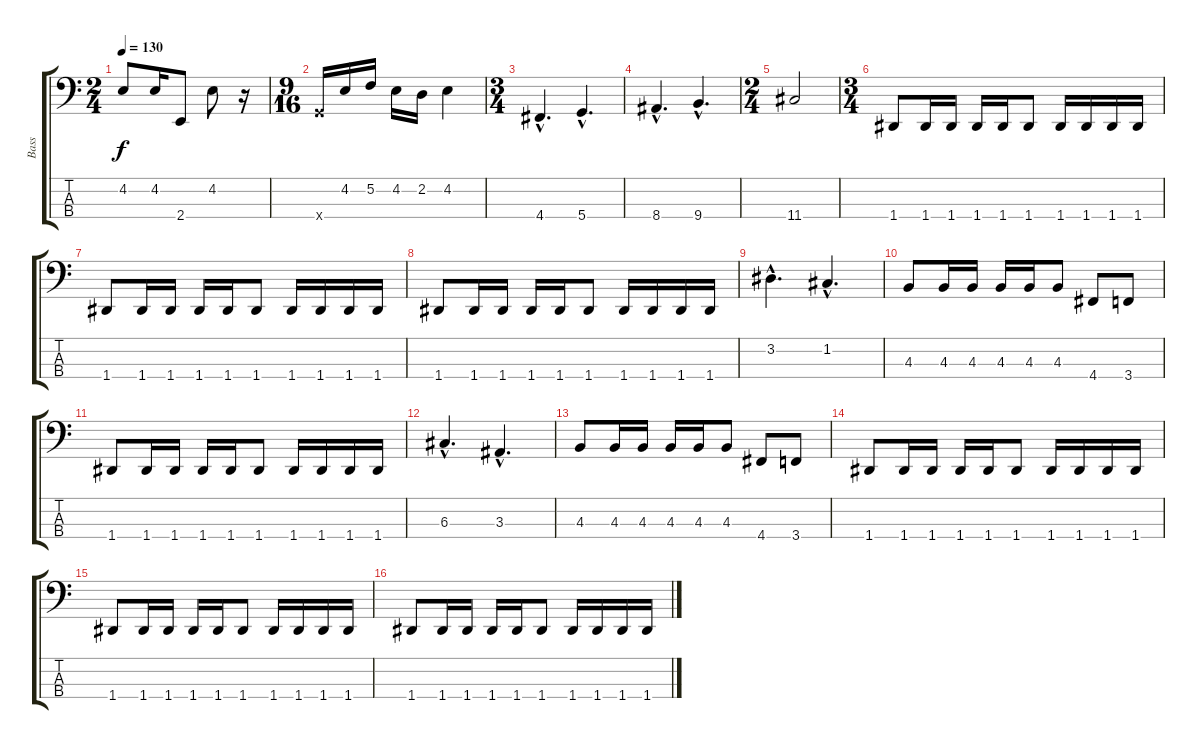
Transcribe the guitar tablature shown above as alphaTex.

\track ("Bass" "Bass") {instrument electricbassfinger}
\staff {score tabs}
\tuning (F2 C2 G1 D1) {hide}
\ts (2 4)
\tempo 130
\clef f4
\ks c
4.2.8{dy f} 4.2.16 2.4.8 4.2.8 r.16 |
\ts (9 16)
5.4{x}.16 4.2.16 5.2.16 4.2.16 2.2.16 4.2.4 |
\ts (3 4)
4.4{hac}.4{d} 5.4{hac}.4{d} |
8.4{hac}.4{d} 9.4{hac}.4{d} |
\ts (2 4)
11.4.2 |
\ts (3 4)
1.4.8 1.4.16 1.4.16 1.4.16 1.4.16 1.4.8 1.4.16 1.4.16 1.4.16 1.4.16 |
1.4.8 1.4.16 1.4.16 1.4.16 1.4.16 1.4.8 1.4.16 1.4.16 1.4.16 1.4.16 |
1.4.8 1.4.16 1.4.16 1.4.16 1.4.16 1.4.8 1.4.16 1.4.16 1.4.16 1.4.16 |
3.2{hac}.4{d} 1.2{hac}.4{d} |
4.3.8 4.3.16 4.3.16 4.3.16 4.3.16 4.3.8 4.4.8 3.4.8 |
1.4.8 1.4.16 1.4.16 1.4.16 1.4.16 1.4.8 1.4.16 1.4.16 1.4.16 1.4.16 |
6.3{hac}.4{d} 3.3{hac}.4{d} |
4.3.8 4.3.16 4.3.16 4.3.16 4.3.16 4.3.8 4.4.8 3.4.8 |
1.4.8 1.4.16 1.4.16 1.4.16 1.4.16 1.4.8 1.4.16 1.4.16 1.4.16 1.4.16 |
1.4.8 1.4.16 1.4.16 1.4.16 1.4.16 1.4.8 1.4.16 1.4.16 1.4.16 1.4.16 |
1.4.8 1.4.16 1.4.16 1.4.16 1.4.16 1.4.8 1.4.16 1.4.16 1.4.16 1.4.16
